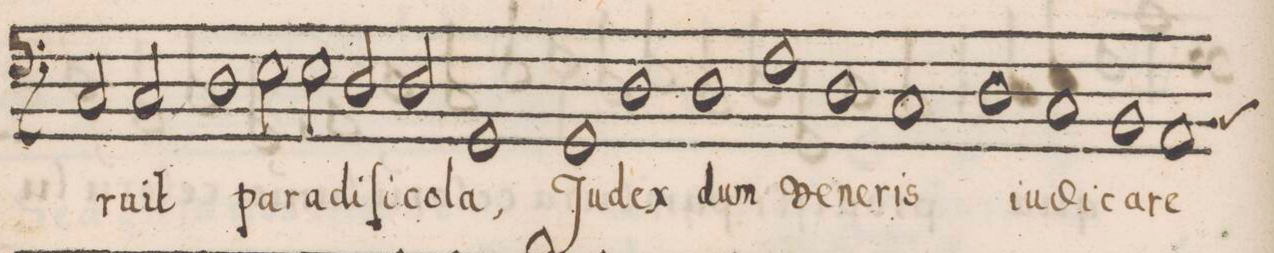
**kern	**text
*I"BASSVS	*
*clefF4	*
*k[]	*
*met(c|)	*
*M2/1	*
2C/	-ru-
2C,/	-it
=16	=16
1D	pa-
2E\	-ra-
2E\	-di-
=17	=17
2D/	-ſi
2D/	co-
1GG	-la,
=18	=18
1GG	Ju-
1D	-dex
=19	=19
1D	dum
1F	ue-
=20	=20
1D	-ne-
1C	-ris
=21	=21
1D	iu-
1C	-di-
=22	=22
1BB	-ca-
*custos:BB	*
1AA	-re
=23	=23
*-	*-
